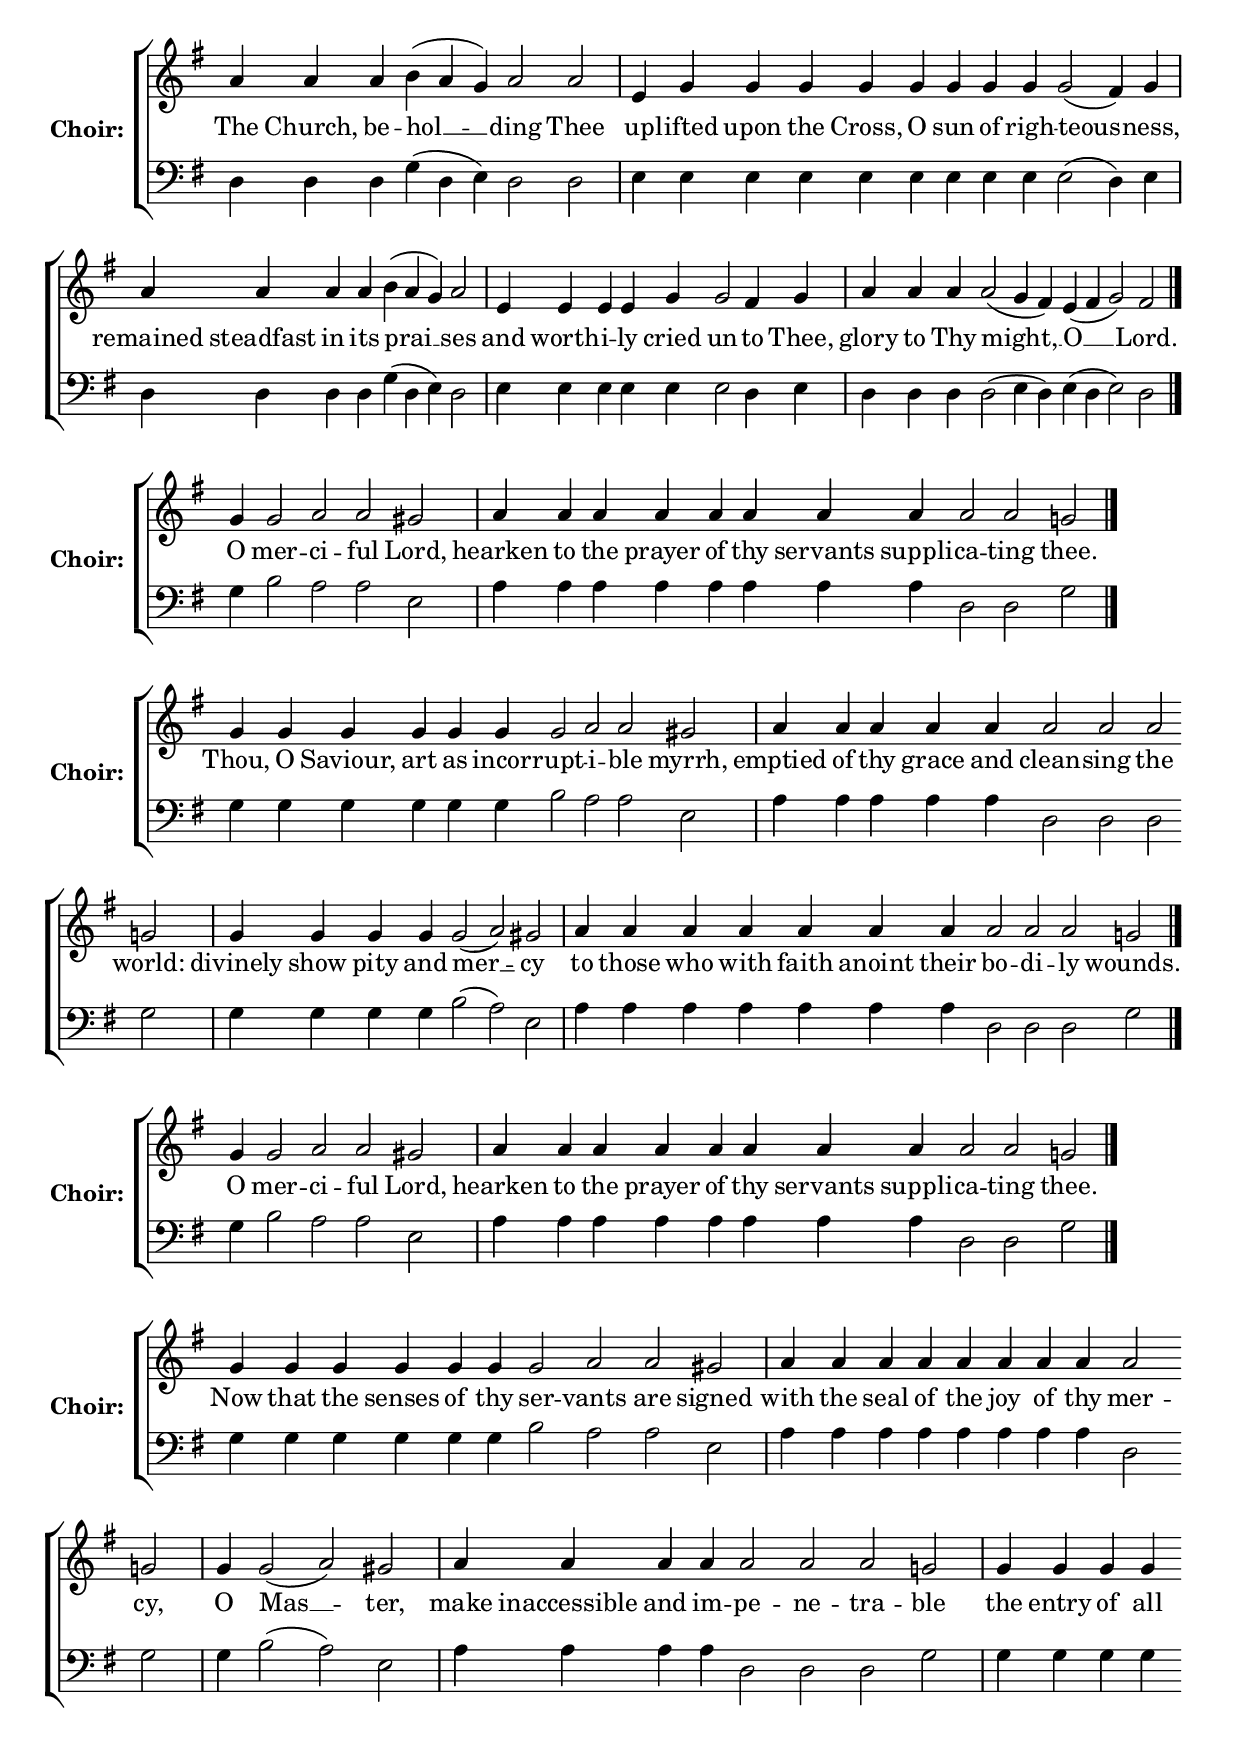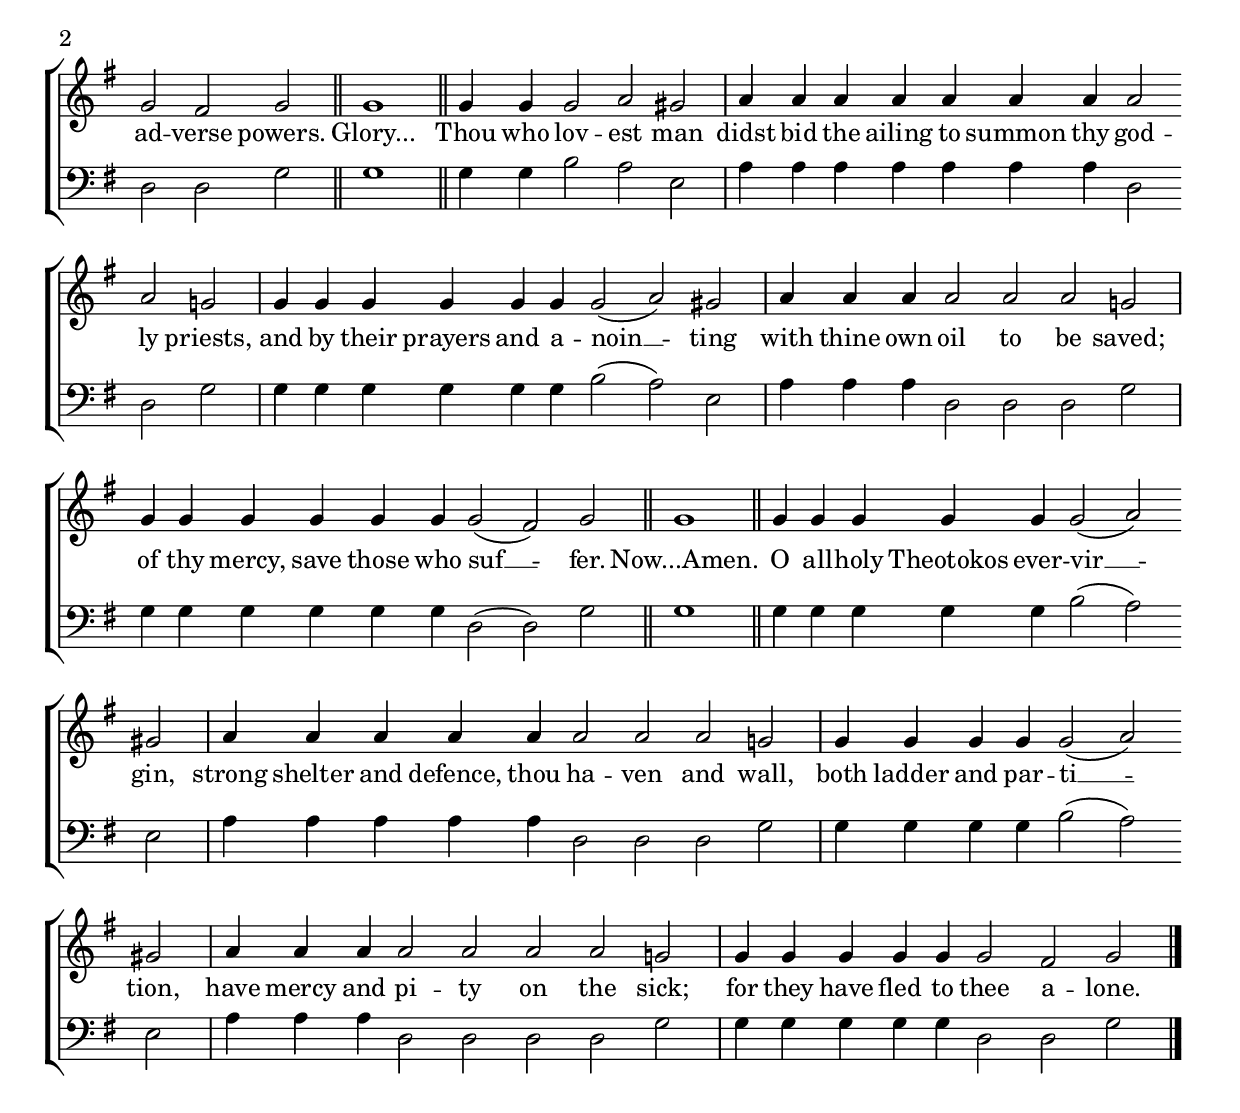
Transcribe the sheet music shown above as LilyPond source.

\version "2.16.2"

% =======================
% Global Variables
% =======================
alignleft = \once \override LyricText #'self-alignment-X = #-1

% =======================
% Score for Ode 4
% =======================
%
% voices
%
Sop = {
	\bar "" a'4 \bar "" a'4 \bar "" a'4 \bar "" b'4 ( a'4 g'4 ) \bar "" a'2 \bar "" a'2 \bar "|" e'4 \bar "" g'4 \bar "" g'4 \bar "" g'4 \bar "" g'4 \bar "" g'4 \bar "" g'4 \bar "" g'4 \bar "" g'4 \bar "" g'2 ( fis'4 ) \bar "" g'4 \bar "|" a'4 \bar "" a'4 \bar "" a'4 \bar "" a'4 \bar "" b'4 ( a'4 g'4 ) \bar "" a'2 \bar "|" e'4 \bar "" e'4 \bar "" e'4 \bar "" e'4 \bar "" g'4 \bar "" g'2 \bar "" fis'4 \bar "" g'4 \bar "|" a'4 \bar "" a'4 \bar "" a'4 \bar "" a'2 ( g'4 fis'4 ) \bar "" e'4 ( fis'4 g'2 ) \bar "" fis'2 \bar "|." 
}

Bass = {
	\bar "" d4 \bar "" d4 \bar "" d4 \bar "" g4 ( d4 e4 ) \bar "" d2 \bar "" d2 \bar "|" e4 \bar "" e4 \bar "" e4 \bar "" e4 \bar "" e4 \bar "" e4 \bar "" e4 \bar "" e4 \bar "" e4 \bar "" e2 ( d4 ) \bar "" e4 \bar "|" d4 \bar "" d4 \bar "" d4 \bar "" d4 \bar "" g4 ( d4 e4 ) \bar "" d2 \bar "|" e4 \bar "" e4 \bar "" e4 \bar "" e4 \bar "" e4 \bar "" e2 \bar "" d4 \bar "" e4 \bar "|" d4 \bar "" d4 \bar "" d4 \bar "" d2 ( e4 d4 ) \bar "" e4 ( d4 e2 ) \bar "" d2 \bar "|." 
}


% =======================
% Lyrics
% =======================
words = \lyricmode {
	The Church, be -- 
	hol __ __ 
	-- ding Thee 
	up -- 
	lifted upon the Cross, O sun of righ 
	-- teous __ 
	-- ness, 
	remained steadfast in its 
	prai __ __ 
	ses 
	and worth -- i -- ly 
	cried 
	un -- 
	to 
	Thee, 
	glory to Thy 
	might, __ __ 
	O __ __ 
	Lord. 
}

\score {

% This produces a lilypond error, but still seems to render OK, so...
\header { title = "Ode 4" }

  \new ChoirStaff \with {
    instrumentName = \markup \bold "Choir:"
  }
  <<
    #(set-accidental-style 'neo-modern 'Score)
    \new Staff {
      \key g \major
      \cadenzaOn
      <<{
	  \new Voice = "Sop" {
	    %\voiceOne
	    \Sop
	  }
	}>>
    }
    \new Lyrics \lyricsto "Sop" { \words }
    \new Staff {
      \key g \major
      \clef bass
      \cadenzaOn
      <<{
	  \new Voice = "Bass" {
	    %\voiceOne
	    \Bass
	  }
	}>>
    }
  >>
}

%
% voices
%
Sop = {
	\bar "" g'4 \bar "" g'2 \bar "" a'2 \bar "" a'2 \bar "" gis' \bar "|" a'4 \bar "" a'4 \bar "" a'4 \bar "" a'4 \bar "" a'4 \bar "" a'4 \bar "" a'4 \bar "" a'4 \bar "" a'2 \bar "" a'2 \bar "" g'2 \bar "|." 
}

Bass = {
	\bar "" g4 \bar "" b2 \bar "" a2 \bar "" a2 \bar "" e2 \bar "|" a4 \bar "" a4 \bar "" a4 \bar "" a4 \bar "" a4 \bar "" a4 \bar "" a4 \bar "" a4 \bar "" d2 \bar "" d2 \bar "" g2 \bar "|." 
}


% =======================
% Lyrics
% =======================
words = \lyricmode {
	O 
	mer -- 
	ci -- ful 
	Lord, 
	hearken to the prayer of thy servants suppli 
	-- ca -- ting 
	thee. 
}

\score {


  \new ChoirStaff \with {
    instrumentName = \markup \bold "Choir:"
  }
  <<
    #(set-accidental-style 'neo-modern 'Score)
    \new Staff {
      \key g \major
      \cadenzaOn
      <<{
	  \new Voice = "Sop" {
	    %\voiceOne
	    \Sop
	  }
	}>>
    }
    \new Lyrics \lyricsto "Sop" { \words }
    \new Staff {
      \key g \major
      \clef bass
      \cadenzaOn
      <<{
	  \new Voice = "Bass" {
	    %\voiceOne
	    \Bass
	  }
	}>>
    }
  >>
}

%
% voices
%
Sop = {
	\bar "" g'4 \bar "" g'4 \bar "" g'4 \bar "" g'4 \bar "" g'4 \bar "" g'4 \bar "" g'2 \bar "" a'2 \bar "" a'2 \bar "" gis' \bar "|" a'4 \bar "" a'4 \bar "" a'4 \bar "" a'4 \bar "" a'4 \bar "" a'2 \bar "" a'2 \bar "" a'2 \bar "" g'2 \bar "|" g'4 \bar "" g'4 \bar "" g'4 \bar "" g'4 \bar "" g'2 ( a'2 ) \bar "" gis' \bar "|" a'4 \bar "" a'4 \bar "" a'4 \bar "" a'4 \bar "" a'4 \bar "" a'4 \bar "" a'4 \bar "" a'2 \bar "" a'2 \bar "" a'2 \bar "" g'2 \bar "|." 
}

Bass = {
	\bar "" g4 \bar "" g4 \bar "" g4 \bar "" g4 \bar "" g4 \bar "" g4 \bar "" b2 \bar "" a2 \bar "" a2 \bar "" e2 \bar "|" a4 \bar "" a4 \bar "" a4 \bar "" a4 \bar "" a4 \bar "" d2 \bar "" d2 \bar "" d2 \bar "" g2 \bar "|" g4 \bar "" g4 \bar "" g4 \bar "" g4 \bar "" b2 ( a2 ) \bar "" e2 \bar "|" a4 \bar "" a4 \bar "" a4 \bar "" a4 \bar "" a4 \bar "" a4 \bar "" a4 \bar "" d2 \bar "" d2 \bar "" d2 \bar "" g2 \bar "|." 
}


% =======================
% Lyrics
% =======================
words = \lyricmode {
	Thou, O Saviour, art as incor 
	-- rupt 
	-- i -- ble 
	myrrh, 
	emptied of thy grace and 
	clean -- sing the 
	world: 
	divinely show pity and 
	mer __ 
	-- cy 
	to those who with faith anoint their 
	bo -- di -- ly 
	wounds. 
}

\score {


  \new ChoirStaff \with {
    instrumentName = \markup \bold "Choir:"
  }
  <<
    #(set-accidental-style 'neo-modern 'Score)
    \new Staff {
      \key g \major
      \cadenzaOn
      <<{
	  \new Voice = "Sop" {
	    %\voiceOne
	    \Sop
	  }
	}>>
    }
    \new Lyrics \lyricsto "Sop" { \words }
    \new Staff {
      \key g \major
      \clef bass
      \cadenzaOn
      <<{
	  \new Voice = "Bass" {
	    %\voiceOne
	    \Bass
	  }
	}>>
    }
  >>
}

%
% voices
%
Sop = {
	\bar "" g'4 \bar "" g'2 \bar "" a'2 \bar "" a'2 \bar "" gis' \bar "|" a'4 \bar "" a'4 \bar "" a'4 \bar "" a'4 \bar "" a'4 \bar "" a'4 \bar "" a'4 \bar "" a'4 \bar "" a'2 \bar "" a'2 \bar "" g'2 \bar "|." 
}

Bass = {
	\bar "" g4 \bar "" b2 \bar "" a2 \bar "" a2 \bar "" e2 \bar "|" a4 \bar "" a4 \bar "" a4 \bar "" a4 \bar "" a4 \bar "" a4 \bar "" a4 \bar "" a4 \bar "" d2 \bar "" d2 \bar "" g2 \bar "|." 
}


% =======================
% Lyrics
% =======================
words = \lyricmode {
	O 
	mer -- 
	ci -- ful 
	Lord, 
	hearken to the prayer of thy servants suppli 
	-- ca -- ting 
	thee. 
}

\score {


  \new ChoirStaff \with {
    instrumentName = \markup \bold "Choir:"
  }
  <<
    #(set-accidental-style 'neo-modern 'Score)
    \new Staff {
      \key g \major
      \cadenzaOn
      <<{
	  \new Voice = "Sop" {
	    %\voiceOne
	    \Sop
	  }
	}>>
    }
    \new Lyrics \lyricsto "Sop" { \words }
    \new Staff {
      \key g \major
      \clef bass
      \cadenzaOn
      <<{
	  \new Voice = "Bass" {
	    %\voiceOne
	    \Bass
	  }
	}>>
    }
  >>
}

%
% voices
%
Sop = {
	\bar "" g'4 \bar "" g'4 \bar "" g'4 \bar "" g'4 \bar "" g'4 \bar "" g'4 \bar "" g'2 \bar "" a'2 \bar "" a'2 \bar "" gis' \bar "|" a'4 \bar "" a'4 \bar "" a'4 \bar "" a'4 \bar "" a'4 \bar "" a'4 \bar "" a'4 \bar "" a'4 \bar "" a'2 \bar "" g'2 \bar "|" g'4 \bar "" g'2 ( a'2 ) \bar "" gis' \bar "|" a'4 \bar "" a'4 \bar "" a'4 \bar "" a'4 \bar "" a'2 \bar "" a'2 \bar "" a'2 \bar "" g'2 \bar "|" g'4 \bar "" g'4 \bar "" g'4 \bar "" g'4 \bar "" g'2 \bar "" fis'2 \bar "" g' \bar "||" g'1 \bar "||" g'4 \bar "" g'4 \bar "" g'2 \bar "" a'2 \bar "" gis' \bar "|" a'4 \bar "" a'4 \bar "" a'4 \bar "" a'4 \bar "" a'4 \bar "" a'4 \bar "" a'4 \bar "" a'2 \bar "" a'2 \bar "" g'2 \bar "|" g'4 \bar "" g'4 \bar "" g'4 \bar "" g'4 \bar "" g'4 \bar "" g'4 \bar "" g'2 ( a'2 ) \bar "" gis' \bar "|" a'4 \bar "" a'4 \bar "" a'4 \bar "" a'2 \bar "" a'2 \bar "" a'2 \bar "" g'2 \bar "|" g'4 \bar "" g'4 \bar "" g'4 \bar "" g'4 \bar "" g'4 \bar "" g'4 \bar "" g'2 ( fis'2 ) \bar "" g' \bar "||" g'1 \bar "||" g'4 \bar "" g'4 \bar "" g'4 \bar "" g'4 \bar "" g'4 \bar "" g'2 ( a'2 ) \bar "" gis' \bar "|" a'4 \bar "" a'4 \bar "" a'4 \bar "" a'4 \bar "" a'4 \bar "" a'2 \bar "" a'2 \bar "" a'2 \bar "" g'2 \bar "|" g'4 \bar "" g'4 \bar "" g'4 \bar "" g'4 \bar "" g'2 ( a'2 ) \bar "" gis' \bar "|" a'4 \bar "" a'4 \bar "" a'4 \bar "" a'2 \bar "" a'2 \bar "" a'2 \bar "" a'2 \bar "" g'2 \bar "|" g'4 \bar "" g'4 \bar "" g'4 \bar "" g'4 \bar "" g'4 \bar "" g'2 \bar "" fis'2 \bar "" g' \bar "|." 
}

Bass = {
	\bar "" g4 \bar "" g4 \bar "" g4 \bar "" g4 \bar "" g4 \bar "" g4 \bar "" b2 \bar "" a2 \bar "" a2 \bar "" e2 \bar "|" a4 \bar "" a4 \bar "" a4 \bar "" a4 \bar "" a4 \bar "" a4 \bar "" a4 \bar "" a4 \bar "" d2 \bar "" g2 \bar "|" g4 \bar "" b2 ( a2 ) \bar "" e2 \bar "|" a4 \bar "" a4 \bar "" a4 \bar "" a4 \bar "" d2 \bar "" d2 \bar "" d2 \bar "" g2 \bar "|" g4 \bar "" g4 \bar "" g4 \bar "" g4 \bar "" d2 \bar "" d2 \bar "" g2 \bar "||" g1 \bar "||" g4 \bar "" g4 \bar "" b2 \bar "" a2 \bar "" e2 \bar "|" a4 \bar "" a4 \bar "" a4 \bar "" a4 \bar "" a4 \bar "" a4 \bar "" a4 \bar "" d2 \bar "" d2 \bar "" g2 \bar "|" g4 \bar "" g4 \bar "" g4 \bar "" g4 \bar "" g4 \bar "" g4 \bar "" b2 ( a2 ) \bar "" e2 \bar "|" a4 \bar "" a4 \bar "" a4 \bar "" d2 \bar "" d2 \bar "" d2 \bar "" g2 \bar "|" g4 \bar "" g4 \bar "" g4 \bar "" g4 \bar "" g4 \bar "" g4 \bar "" d2 ( d2 ) \bar "" g2 \bar "||" g1 \bar "||" g4 \bar "" g4 \bar "" g4 \bar "" g4 \bar "" g4 \bar "" b2 ( a2 ) \bar "" e2 \bar "|" a4 \bar "" a4 \bar "" a4 \bar "" a4 \bar "" a4 \bar "" d2 \bar "" d2 \bar "" d2 \bar "" g2 \bar "|" g4 \bar "" g4 \bar "" g4 \bar "" g4 \bar "" b2 ( a2 ) \bar "" e2 \bar "|" a4 \bar "" a4 \bar "" a4 \bar "" d2 \bar "" d2 \bar "" d2 \bar "" d2 \bar "" g2 \bar "|" g4 \bar "" g4 \bar "" g4 \bar "" g4 \bar "" g4 \bar "" d2 \bar "" d2 \bar "" g2 \bar "|." 
}


% =======================
% Lyrics
% =======================
words = \lyricmode {
	Now that the senses of thy 
	ser -- 
	vants are 
	signed 
	with the seal of the joy of thy 
	mer -- 
	cy, 
	O 
	Mas __ 
	-- ter, 
	make inaccessible and im -- 
	pe -- ne -- tra 
	-- ble 
	the entry of all 
	ad -- 
	verse 
	powers. 
	Glory... 
	Thou who 
	lov -- 
	est 
	man 
	didst bid the ailing to summon thy 
	god -- ly 
	priests, 
	and by their prayers and a 
	-- noin __ 
	-- ting 
	with thine own 
	oil to be 
	saved; 
	of thy mercy, save those who 
	suf __ 
	-- fer. 
	Now...Amen. 
	O all -- holy Theotokos ever 
	-- vir __ 
	-- gin, 
	strong shelter and defence, thou 
	ha -- ven and 
	wall, 
	both ladder and par 
	-- ti __ 
	-- tion, 
	have mercy and 
	pi -- ty on the 
	sick; 
	for they have fled to 
	thee 
	a -- 
	lone. 
}

\score {


  \new ChoirStaff \with {
    instrumentName = \markup \bold "Choir:"
  }
  <<
    #(set-accidental-style 'neo-modern 'Score)
    \new Staff {
      \key g \major
      \cadenzaOn
      <<{
	  \new Voice = "Sop" {
	    %\voiceOne
	    \Sop
	  }
	}>>
    }
    \new Lyrics \lyricsto "Sop" { \words }
    \new Staff {
      \key g \major
      \clef bass
      \cadenzaOn
      <<{
	  \new Voice = "Bass" {
	    %\voiceOne
	    \Bass
	  }
	}>>
    }
  >>
}


% =======================
% Layout
% =======================
\layout {
  \context {
    \Score
    \remove "Bar_number_engraver"
  }
  \context {
    \Staff
    \remove "Time_signature_engraver"
  }
}			
